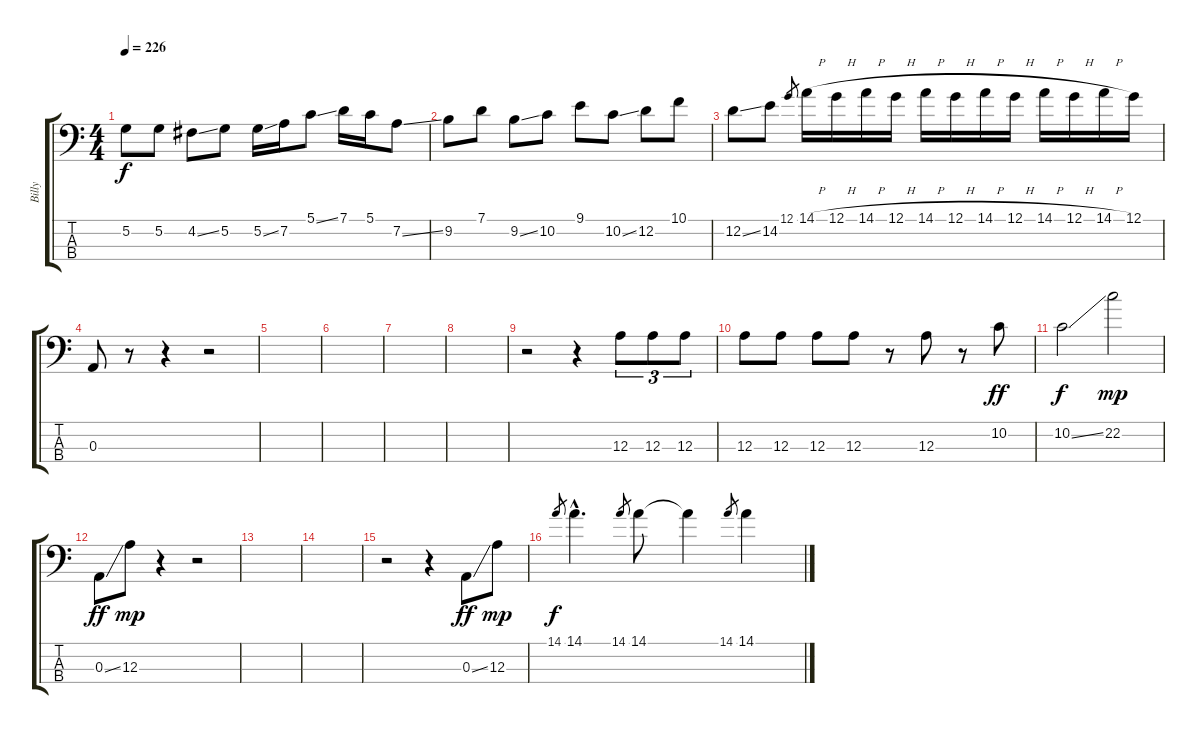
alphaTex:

\track ("Billy" "Billy") {instrument electricbassfinger}
\staff {score tabs}
\tuning (G2 D2 A1 E1) {hide}
\ts (4 4)
\tempo 226
\clef f4
\ks c
5.2.8{dy f} 5.2.8 4.2{ss}.8 5.2.8 5.2{ss}.16 7.2.16 5.1{ss}.8 7.1.16 5.1.16 7.2{ss}.8 |
9.2.8 7.1.8 9.2{ss}.8 10.2.8 9.1.8 10.2{ss}.8 12.2.8 10.1.8 |
12.2{ss}.8 14.2.8 12.1.8{gr} 14.1{h}.16 12.1{h}.16 14.1{h}.16 12.1{h}.16 14.1{h}.16 12.1{h}.16 14.1{h}.16 12.1{h}.16 14.1{h}.16 12.1{h}.16 14.1{h}.16 12.1.16 |
0.3.8 r.8 r.4 r.2 |
|
|
|
|
r.2 r.4 12.3.8{tu (3 2)} 12.3.8{tu (3 2)} 12.3.8{tu (3 2)} |
12.3.8 12.3.8 12.3.8 12.3.8 r.8 12.3.8 r.8 10.2.8{dy ff} |
10.2{ss}.2{dy f} 22.2.2{dy mp} |
0.3{ss}.8{dy ff} 12.3.8{dy mp} r.4 r.2 |
|
|
r.2 r.4 0.3{ss}.8{dy ff} 12.3.8{dy mp} |
14.1.8{gr dy f} 14.1{hac}.4{d} 14.1.8{gr} 14.1.8 14.1{t}.4 14.1.8{gr} 14.1.4
